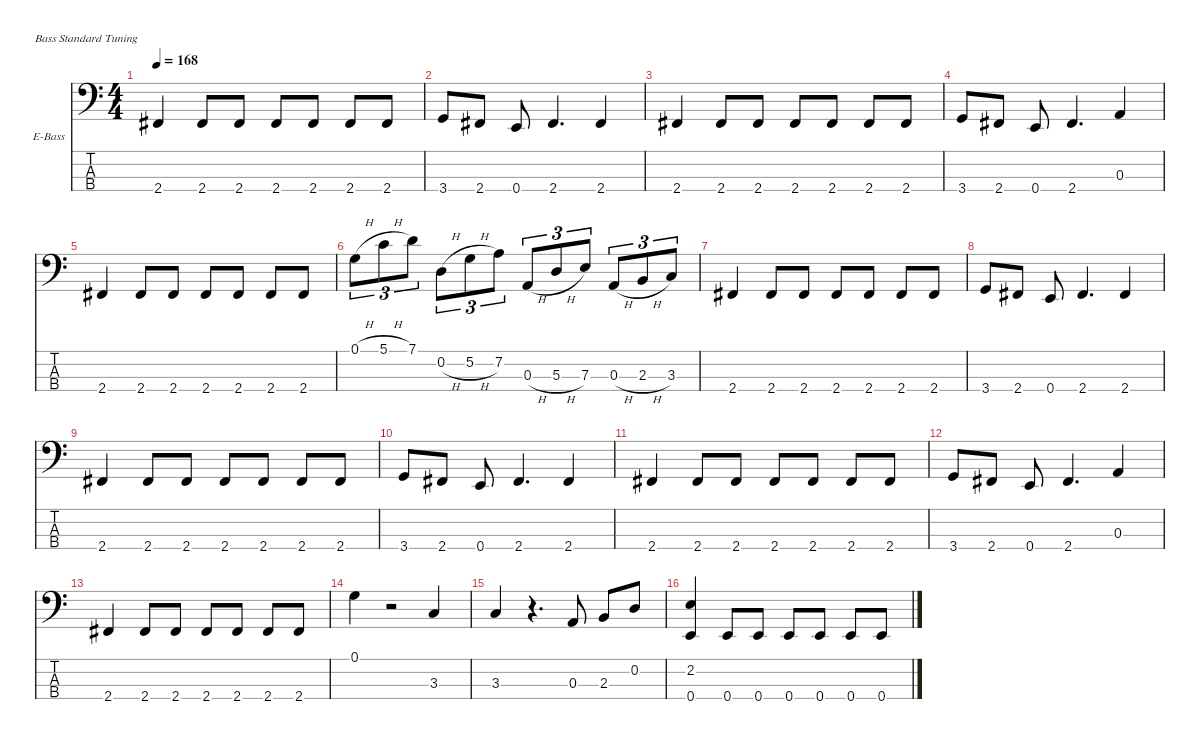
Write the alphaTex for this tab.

\hideDynamics
\bracketExtendMode nobrackets
\firstSystemTrackNameOrientation horizontal
\otherSystemsTrackNameOrientation horizontal
\track ("Bass" "E-Bass") {instrument electricbasspick}
\staff {score tabs}
\tuning (G2 D2 A1 E1)
\ts (4 4)
\tempo 168
\clef f4
\ks c
2.4{acc #}.4{dy fff} 2.4{acc #}.8 2.4{acc #}.8 2.4{acc #}.8 2.4{acc #}.8 2.4{acc #}.8 2.4{acc #}.8 |
3.4.8 2.4{acc #}.8 0.4.8 2.4{acc #}.4{d dy f} 2.4{acc #}.4 |
2.4{acc #}.4{dy fff} 2.4{acc #}.8 2.4{acc #}.8 2.4{acc #}.8 2.4{acc #}.8 2.4{acc #}.8 2.4{acc #}.8 |
3.4.8 2.4{acc #}.8 0.4.8 2.4{acc #}.4{d dy f} 0.3.4{dy fff} |
2.4{acc #}.4 2.4{acc #}.8 2.4{acc #}.8 2.4{acc #}.8 2.4{acc #}.8 2.4{acc #}.8 2.4{acc #}.8 |
0.1{h}.8{tu (3 2)} 5.1{h}.8{tu (3 2) dy f} 7.1.8{tu (3 2)} 0.2{h}.8{tu (3 2)} 5.2{h}.8{tu (3 2)} 7.2.8{tu (3 2)} 0.3{h}.8{tu (3 2)} 5.3{h}.8{tu (3 2)} 7.3.8{tu (3 2)} 0.3{h}.8{tu (3 2)} 2.3{h}.8{tu (3 2)} 3.3.8{tu (3 2)} |
2.4{acc #}.4{dy fff} 2.4{acc #}.8 2.4{acc #}.8 2.4{acc #}.8 2.4{acc #}.8 2.4{acc #}.8 2.4{acc #}.8 |
3.4.8 2.4{acc #}.8 0.4.8 2.4{acc #}.4{d dy f} 2.4{acc #}.4 |
2.4{acc #}.4{dy fff} 2.4{acc #}.8 2.4{acc #}.8 2.4{acc #}.8 2.4{acc #}.8 2.4{acc #}.8 2.4{acc #}.8 |
3.4.8 2.4{acc #}.8 0.4.8 2.4{acc #}.4{d dy f} 2.4{acc #}.4 |
2.4{acc #}.4{dy fff} 2.4{acc #}.8 2.4{acc #}.8 2.4{acc #}.8 2.4{acc #}.8 2.4{acc #}.8 2.4{acc #}.8 |
3.4.8 2.4{acc #}.8 0.4.8 2.4{acc #}.4{d dy f} 0.3.4{dy fff} |
2.4{acc #}.4 2.4{acc #}.8 2.4{acc #}.8 2.4{acc #}.8 2.4{acc #}.8 2.4{acc #}.8 2.4{acc #}.8 |
0.1.4 r.2 3.3.4 |
3.3.4 r.4{d} 0.3.8 2.3.8 0.2.8 |
(2.2 0.4).4 0.4.8 0.4.8 0.4.8 0.4.8 0.4.8 0.4.8
